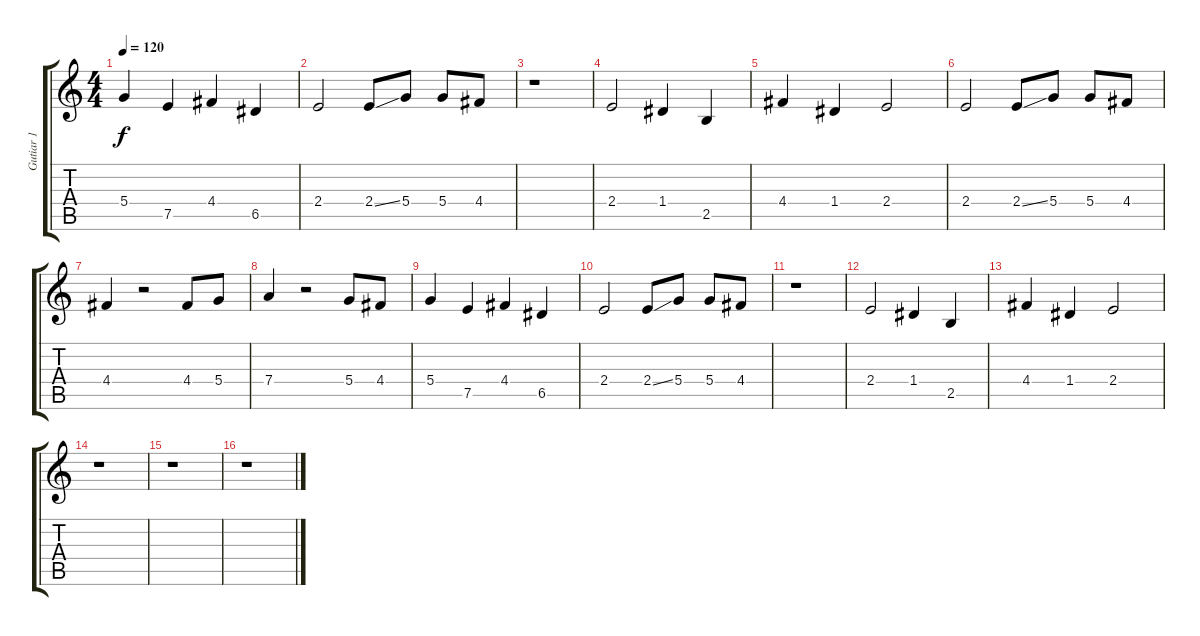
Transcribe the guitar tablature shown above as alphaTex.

\track ("Gutiar 1" "Gutiar 1") {instrument acousticguitarnylon}
\staff {score tabs}
\tuning (E4 B3 G3 D3 A2 E2) {hide}
\ts (4 4)
\tempo 120
\clef g2
\ks c
5.4.4{dy f} 7.5.4 4.4.4 6.5.4 |
2.4.2 2.4{ss}.8 5.4.8 5.4.8 4.4.8 |
r.1 |
2.4.2 1.4.4 2.5.4 |
4.4.4 1.4.4 2.4.2 |
2.4.2 2.4{ss}.8 5.4.8 5.4.8 4.4.8 |
4.4.4 r.2 4.4.8 5.4.8 |
7.4.4 r.2 5.4.8 4.4.8 |
5.4.4 7.5.4 4.4.4 6.5.4 |
2.4.2 2.4{ss}.8 5.4.8 5.4.8 4.4.8 |
r.1 |
2.4.2 1.4.4 2.5.4 |
4.4.4 1.4.4 2.4.2 |
r.1 |
r.1 |
r.1
